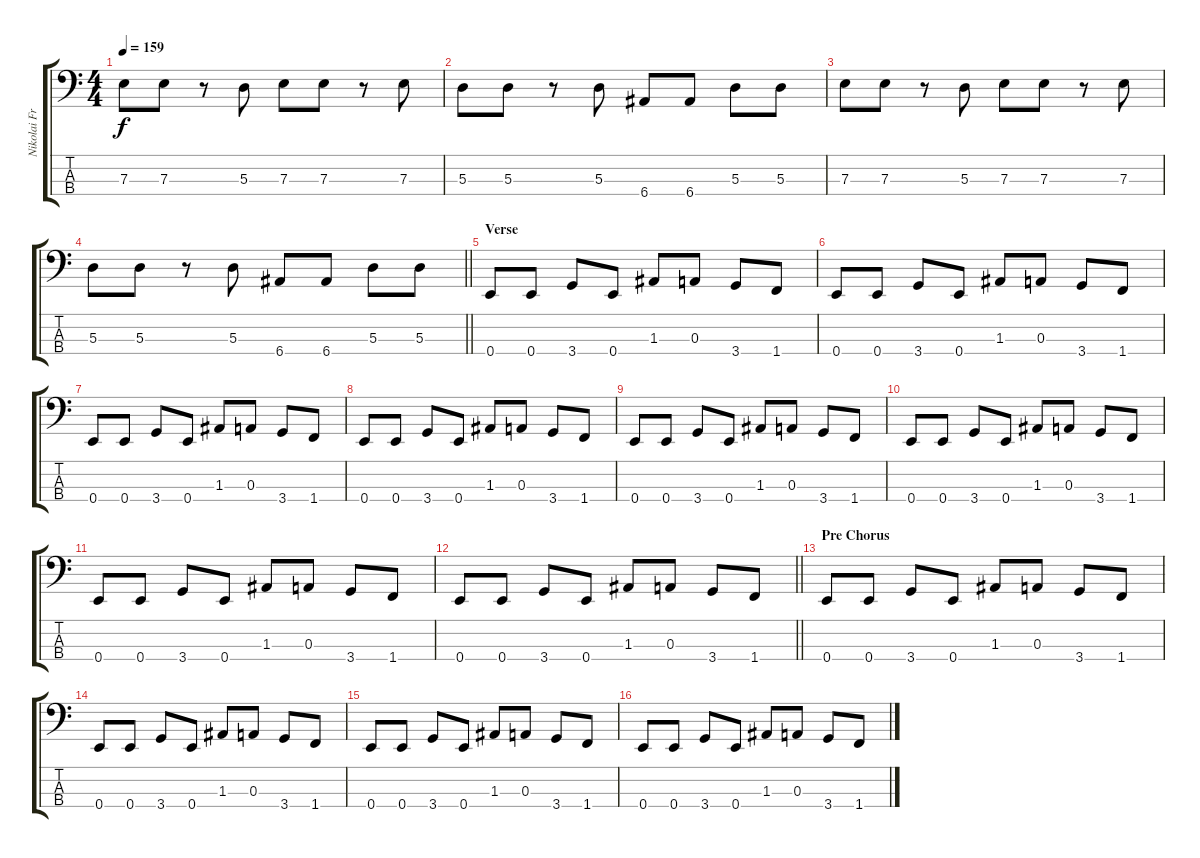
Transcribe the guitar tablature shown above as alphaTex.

\track ("Nikolai Fraiture" "Nikolai Fr") {instrument electricbassfinger}
\staff {score tabs}
\tuning (G2 D2 A1 E1) {hide}
\ts (4 4)
\tempo 159
\clef f4
\ks c
7.3.8{dy f} 7.3.8 r.8 5.3.8 7.3.8 7.3.8 r.8 7.3.8 |
5.3.8 5.3.8 r.8 5.3.8 6.4.8 6.4.8 5.3.8 5.3.8 |
7.3.8 7.3.8 r.8 5.3.8 7.3.8 7.3.8 r.8 7.3.8 |
\barLineRight lightlight
5.3.8 5.3.8 r.8 5.3.8 6.4.8 6.4.8 5.3.8 5.3.8 |
\section ("" "Verse")
0.4.8 0.4.8 3.4.8 0.4.8 1.3.8 0.3.8 3.4.8 1.4.8 |
0.4.8 0.4.8 3.4.8 0.4.8 1.3.8 0.3.8 3.4.8 1.4.8 |
0.4.8 0.4.8 3.4.8 0.4.8 1.3.8 0.3.8 3.4.8 1.4.8 |
0.4.8 0.4.8 3.4.8 0.4.8 1.3.8 0.3.8 3.4.8 1.4.8 |
0.4.8 0.4.8 3.4.8 0.4.8 1.3.8 0.3.8 3.4.8 1.4.8 |
0.4.8 0.4.8 3.4.8 0.4.8 1.3.8 0.3.8 3.4.8 1.4.8 |
0.4.8 0.4.8 3.4.8 0.4.8 1.3.8 0.3.8 3.4.8 1.4.8 |
\barLineRight lightlight
0.4.8 0.4.8 3.4.8 0.4.8 1.3.8 0.3.8 3.4.8 1.4.8 |
\section ("" "Pre Chorus")
0.4.8 0.4.8 3.4.8 0.4.8 1.3.8 0.3.8 3.4.8 1.4.8 |
0.4.8 0.4.8 3.4.8 0.4.8 1.3.8 0.3.8 3.4.8 1.4.8 |
0.4.8 0.4.8 3.4.8 0.4.8 1.3.8 0.3.8 3.4.8 1.4.8 |
0.4.8 0.4.8 3.4.8 0.4.8 1.3.8 0.3.8 3.4.8 1.4.8
